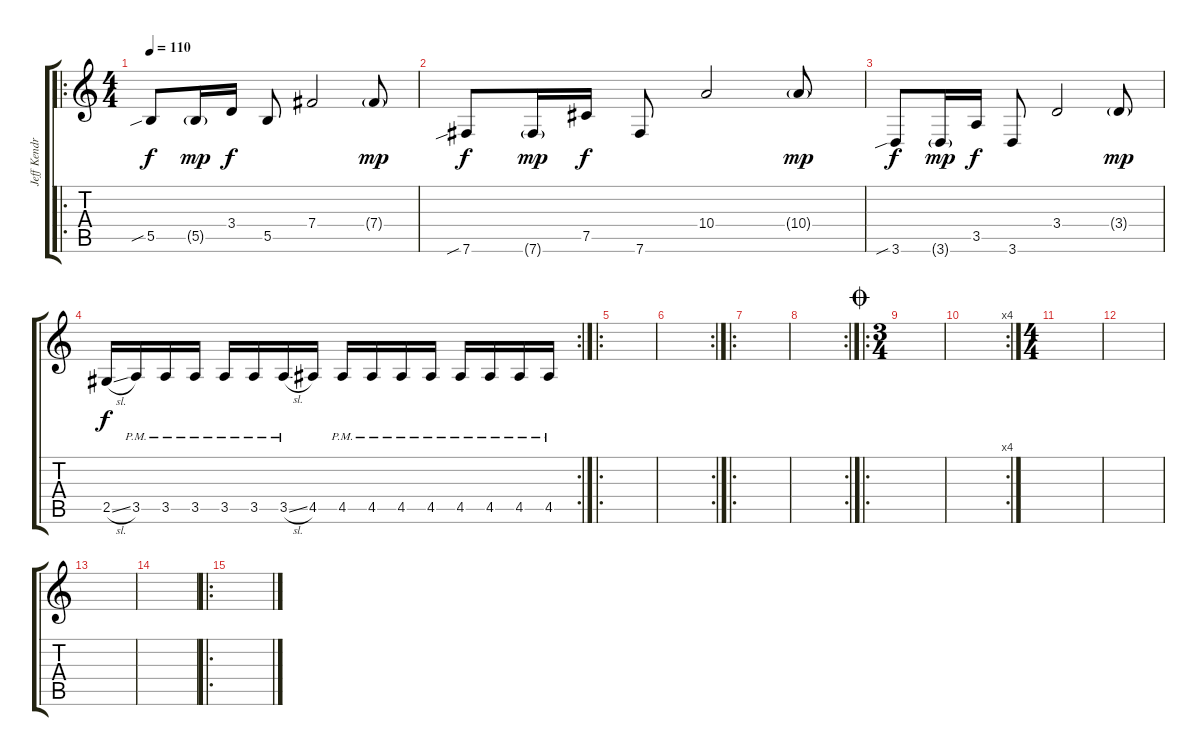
\track ("Jeff Kendrick" "Jeff Kendr") {instrument acousticguitarsteel}
\staff {score tabs}
\tuning (Db4 Ab3 E3 B2 Gb2 B1) {hide}
\ro
\ts (4 4)
\tempo 110
\clef g2
\ks c
5.5{sib}.8{dy f} 5.5{g}.16{dy mp} 3.4.16{dy f} 5.5.8 7.4.2 7.4{g}.8{dy mp} |
7.6{sib}.8{dy f} 7.6{g}.16{dy mp} 7.5.16{dy f} 7.6.8 10.4.2 10.4{g}.8{dy mp} |
3.6{sib}.8{dy f} 3.6{g}.16{dy mp} 3.5.16{dy f} 3.6.8 3.4.2 3.4{g}.8{dy mp} |
\rc 2
2.5{sl}.16{dy f} 3.5{pm}.16 3.5{pm}.16 3.5{pm}.16 3.5{pm}.16 3.5{pm}.16 3.5{sl pm}.16 4.5.16 4.5{pm}.16 4.5{pm}.16 4.5{pm}.16 4.5{pm}.16 4.5{pm}.16 4.5{pm}.16 4.5{pm}.16 4.5{pm}.16 |
\ro
|
\rc 2
|
\ro
|
\rc 2
|
\ro
\ts (3 4)
\jump coda
|
\rc 4
|
\ts (4 4)
|
|
|
|
\ro
